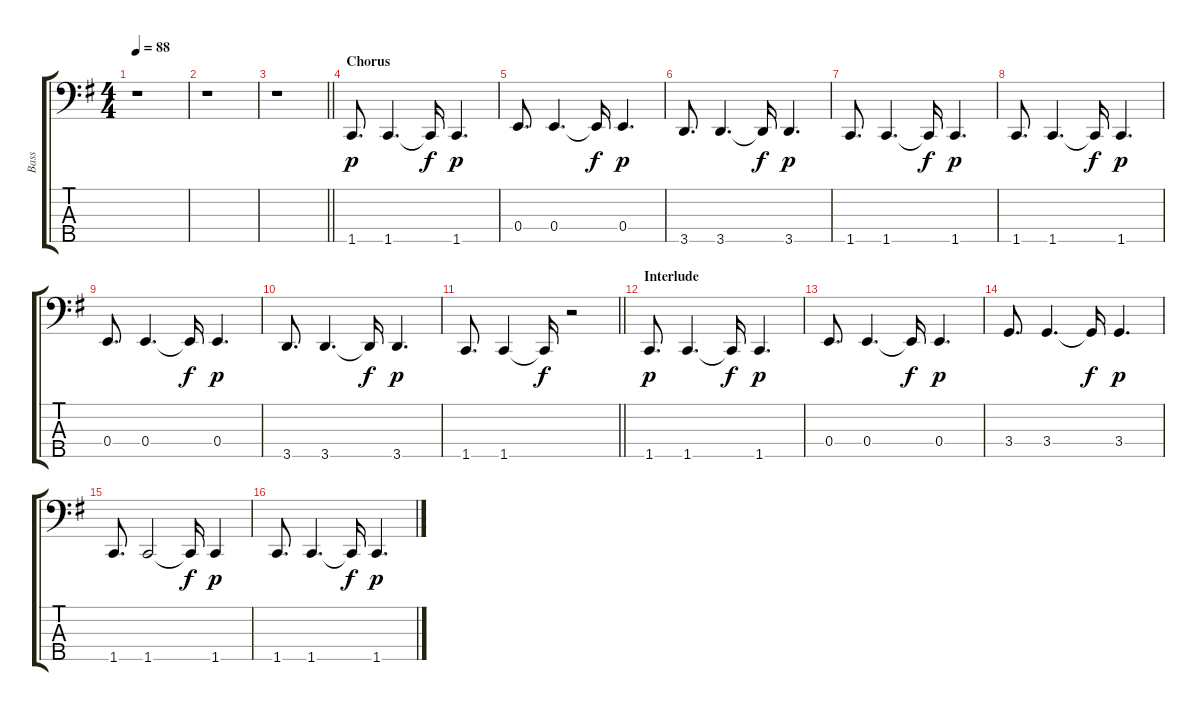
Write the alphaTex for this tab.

\track ("Bass" "Bass") {instrument electricbasspick}
\staff {score tabs}
\tuning (G2 D2 A1 E1 B0) {hide}
\ts (4 4)
\tempo 88
\clef f4
\ks eminor
r.1{dy p} |
r.1 |
\barLineRight lightlight
r.1 |
\section ("" "Chorus")
1.5.8{d} 1.5.4{d} 1.5{t}.16{dy f} 1.5.4{d dy p} |
0.4.8{d} 0.4.4{d} 0.4{t}.16{dy f} 0.4.4{d dy p} |
3.5.8{d} 3.5.4{d} 3.5{t}.16{dy f} 3.5.4{d dy p} |
1.5.8{d} 1.5.4{d} 1.5{t}.16{dy f} 1.5.4{d dy p} |
1.5.8{d} 1.5.4{d} 1.5{t}.16{dy f} 1.5.4{d dy p} |
0.4.8{d} 0.4.4{d} 0.4{t}.16{dy f} 0.4.4{d dy p} |
3.5.8{d} 3.5.4{d} 3.5{t}.16{dy f} 3.5.4{d dy p} |
\barLineRight lightlight
1.5.8{d} 1.5.4 1.5{t}.16{dy f} r.2 |
\section ("" "Interlude")
1.5.8{d dy p} 1.5.4{d} 1.5{t}.16{dy f} 1.5.4{d dy p} |
0.4.8{d} 0.4.4{d} 0.4{t}.16{dy f} 0.4.4{d dy p} |
3.4.8{d} 3.4.4{d} 3.4{t}.16{dy f} 3.4.4{d dy p} |
1.5.8{d} 1.5.2 1.5{t}.16{dy f} 1.5.4{dy p} |
1.5.8{d} 1.5.4{d} 1.5{t}.16{dy f} 1.5.4{d dy p}
